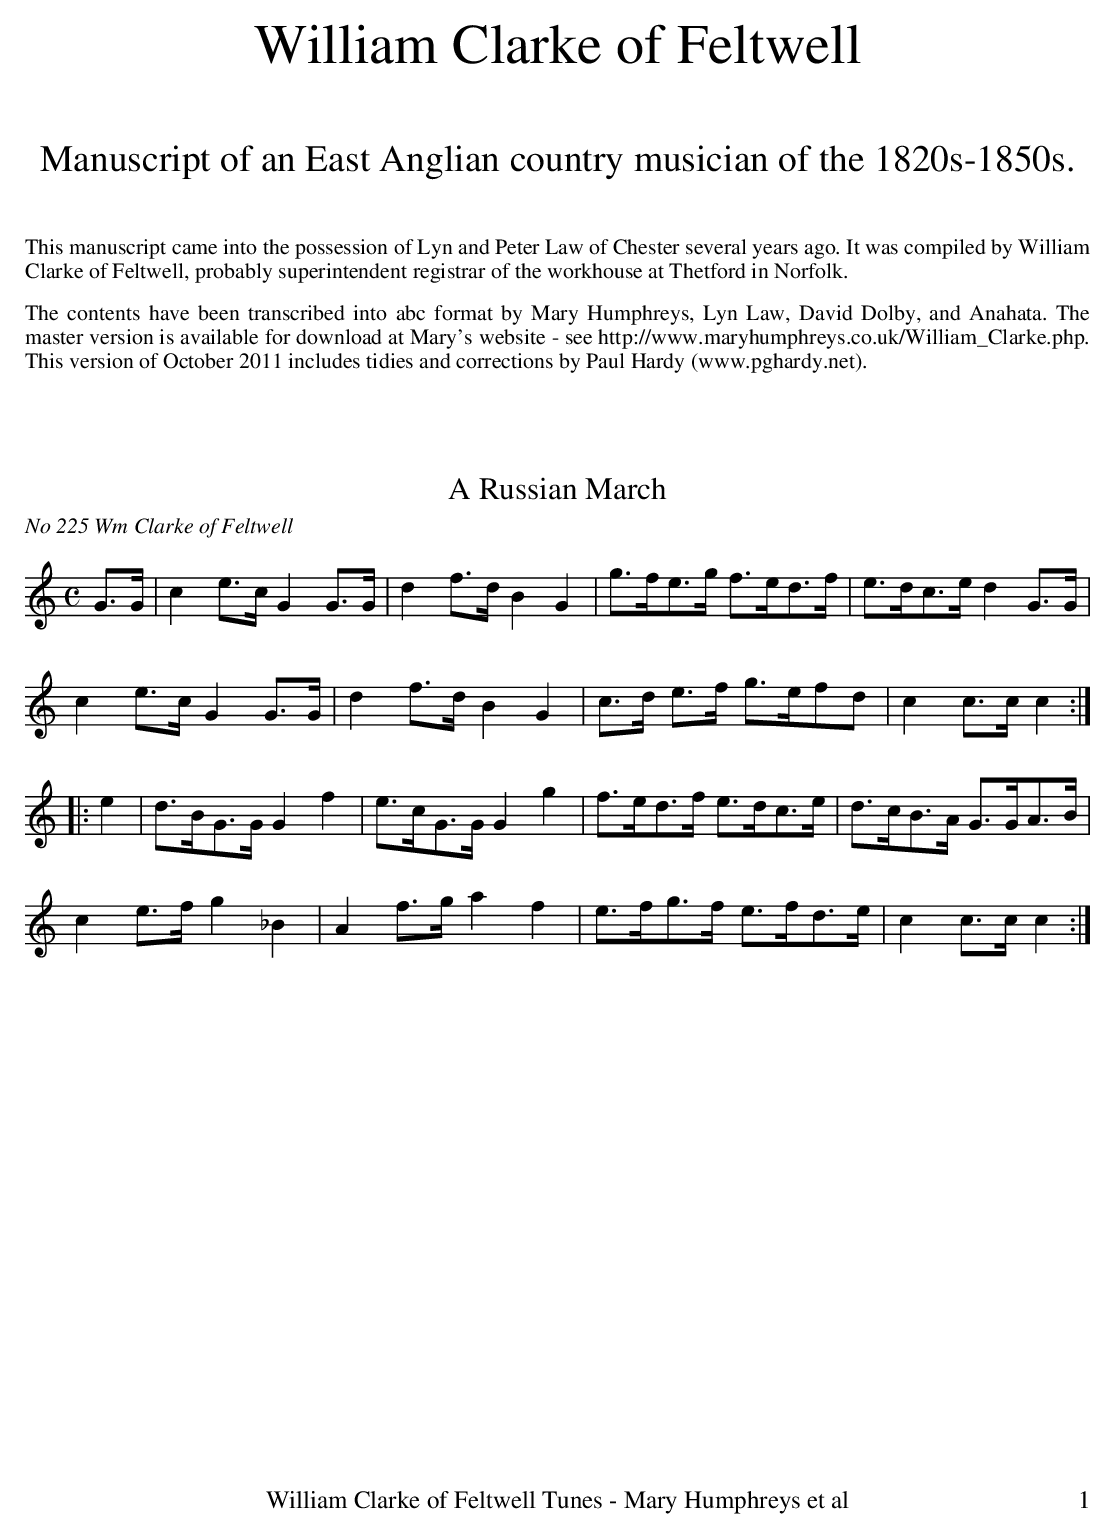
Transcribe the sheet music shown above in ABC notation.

X:1
T:A Russian March
O:No 225 Wm Clarke of Feltwell
M:C
L:1/8
K:C
G>G|c2 e>c G2 G>G|d2 f>d B2 G2|g>fe>g f>ed>f|e>dc>e d2 G>G|
c2 e>c G2 G>G|d2 f>d B2G2|c>d e>f g>efd|c2 c>c c2:|
|:e2|d>BG>G G2f2|e>cG>G G2 g2|f>ed>f e>dc>e|d>cB>A G>GA>B|
c2 e>f g2 _B2|A2 f>g a2 f2|e>fg>f e>fd>e|c2 c>c c2:|
